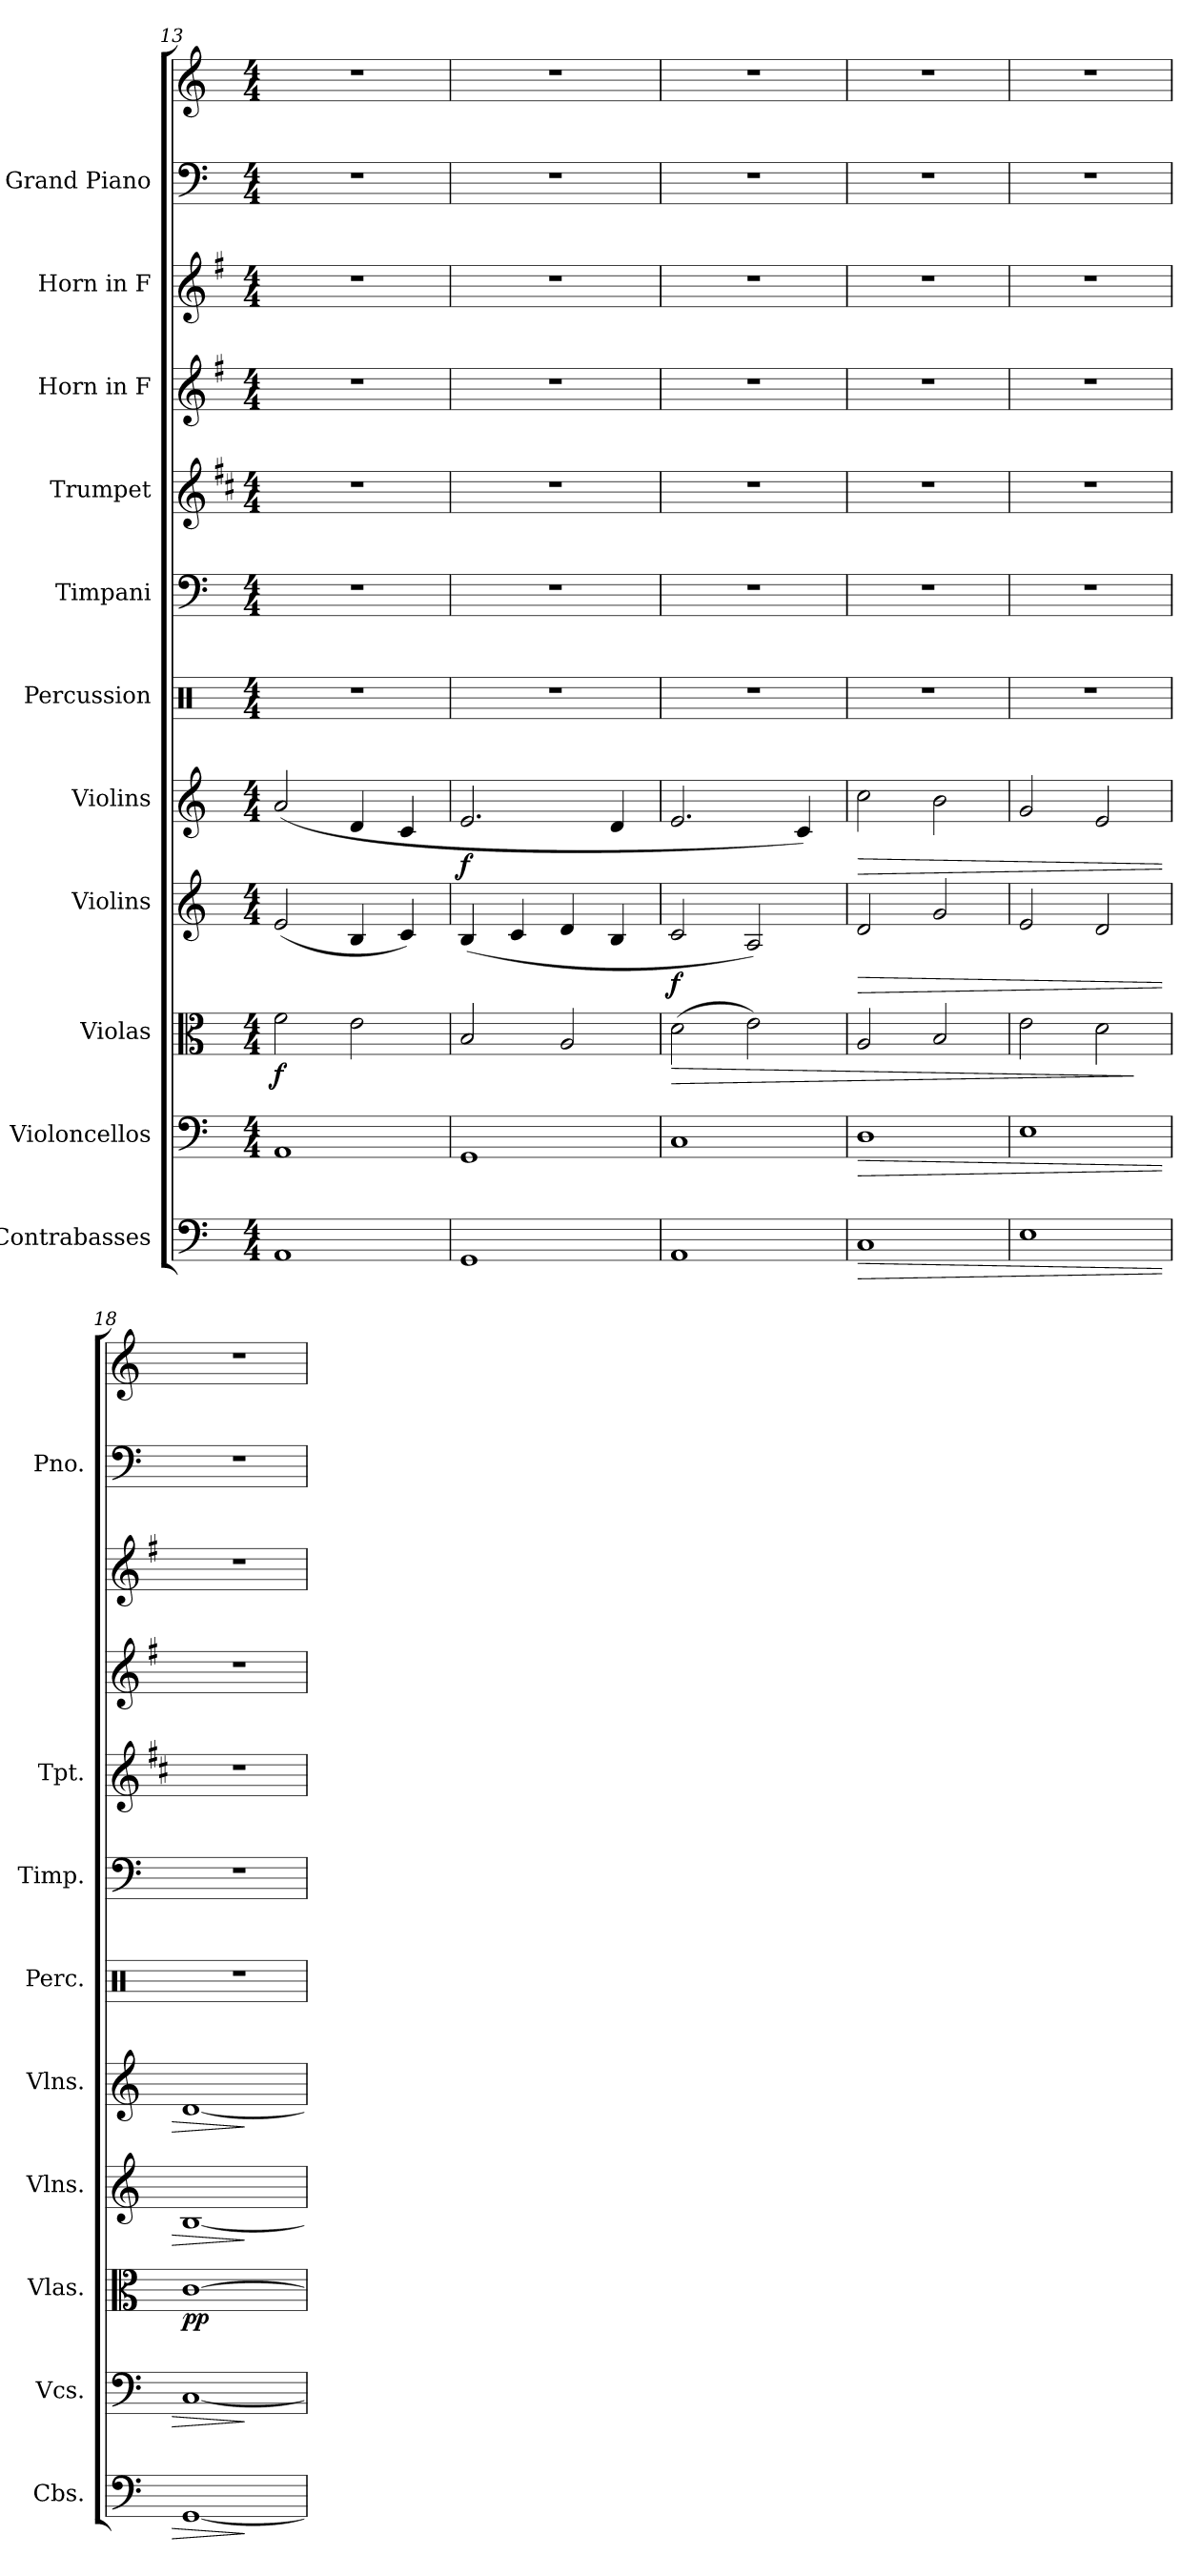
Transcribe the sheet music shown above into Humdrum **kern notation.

**kern	**dynam	**kern	**dynam	**kern	**dynam	**kern	**dynam	**kern	**dynam	**kern	**kern	**kern	**kern	**kern	**kern	**kern
*part11	*part11	*part10	*part10	*part9	*part9	*part8	*part8	*part7	*part7	*part6	*part5	*part4	*part3	*part2	*part1	*part1
*staff12	*staff12	*staff11	*staff11	*staff10	*staff10	*staff9	*staff9	*staff8	*staff8	*staff7	*staff6	*staff5	*staff4	*staff3	*staff2	*staff1
*I"Contrabasses	*	*I"Violoncellos	*	*I"Violas	*	*I"Violins	*	*I"Violins	*	*I"Percussion	*I"Timpani	*I"Trumpet	*I"Horn in F	*I"Horn in F	*I"Grand Piano	*
*I'Cbs.	*	*I'Vcs.	*	*I'Vlas.	*	*I'Vlns.	*	*I'Vlns.	*	*I'Perc.	*I'Timp.	*I'Tpt.	*	*	*I'Pno.	*
*clefF4	*	*clefF4	*	*clefC3	*	*clefG2	*	*clefG2	*	*clefX	*clefF4	*clefG2	*clefG2	*clefG2	*clefF4	*clefG2
*ITrd7c12	*	*	*	*	*	*	*	*	*	*	*	*ITrd1c2	*ITrd4c7	*ITrd4c7	*	*
*k[]	*	*k[]	*	*k[]	*	*k[]	*	*k[]	*	*k[]	*k[]	*k[]	*k[]	*k[]	*k[]	*k[]
*M4/4	*	*M4/4	*	*M4/4	*	*M4/4	*	*M4/4	*	*M4/4	*M4/4	*M4/4	*M4/4	*M4/4	*M4/4	*M4/4
=13	=13	=13	=13	=13	=13	=13	=13	=13	=13	=13	=13	=13	=13	=13	=13	=13
!	!	!	!	!	!LO:DY:b	!	!	!	!	!	!	!	!	!	!	!
1AAA	.	1AA	.	2f\	f	(<2e/	.	(>2a/	.	1r	1r	1r	1r	1r	1r	1r
.	.	.	.	2e\	.	4B/	.	4d/	.	.	.	.	.	.	.	.
.	.	.	.	.	.	4c/)	.	4c/	.	.	.	.	.	.	.	.
=14	=14	=14	=14	=14	=14	=14	=14	=14	=14	=14	=14	=14	=14	=14	=14	=14
!	!	!	!	!	!	!	!	!	!LO:DY:b	!	!	!	!	!	!	!
1GGG	.	1GG	.	2B/	.	(>4B/	.	2.e/	f	1r	1r	1r	1r	1r	1r	1r
.	.	.	.	.	.	4c/	.	.	.	.	.	.	.	.	.	.
.	.	.	.	2A/	.	4d/	.	.	.	.	.	.	.	.	.	.
.	.	.	.	.	.	4B/	.	4d/	.	.	.	.	.	.	.	.
=15	=15	=15	=15	=15	=15	=15	=15	=15	=15	=15	=15	=15	=15	=15	=15	=15
!	!	!	!	!	!LO:HP:b	!	!LO:DY:b	!	!	!	!	!	!	!	!	!
1AAA	.	1C	.	(>2d\	>	2c/	f	2.e/	.	1r	1r	1r	1r	1r	1r	1r
.	.	.	.	2e\)	.	2A/)	.	.	.	.	.	.	.	.	.	.
.	.	.	.	.	.	.	.	4c/)	.	.	.	.	.	.	.	.
=16	=16	=16	=16	=16	=16	=16	=16	=16	=16	=16	=16	=16	=16	=16	=16	=16
!	!LO:HP:b	!	!LO:HP:b	!	!	!	!LO:HP:b	!	!LO:HP:b	!	!	!	!	!	!	!
1CC	>	1D	>	2A/	.	2d/	>	2cc\	>	1r	1r	1r	1r	1r	1r	1r
.	.	.	.	2B/	.	2g/	.	2b\	.	.	.	.	.	.	.	.
=17	=17	=17	=17	=17	=17	=17	=17	=17	=17	=17	=17	=17	=17	=17	=17	=17
1EE	.	1E	.	2e\	.	2e/	.	2g/	.	1r	1r	1r	1r	1r	1r	1r
.	.	.	.	2d\	.	2d/	.	2e/	.	.	.	.	.	.	.	.
.	.	.	.	.	]	.	.	.	.	.	.	.	.	.	.	.
=18	=18	=18	=18	=18	=18	=18	=18	=18	=18	=18	=18	=18	=18	=18	=18	=18
!	!	!	!	!	!LO:DY:b	!	!	!	!	!	!	!	!	!	!	!
[1GGG	.	[1C	.	[1c	pp	[1B	.	[1d	.	1r	1r	1r	1r	1r	1r	1r
.	]	.	]	.	.	.	]	.	]	.	.	.	.	.	.	.
=	=	=	=	=	=	=	=	=	=	=	=	=	=	=	=	=
*-	*-	*-	*-	*-	*-	*-	*-	*-	*-	*-	*-	*-	*-	*-	*-	*-
